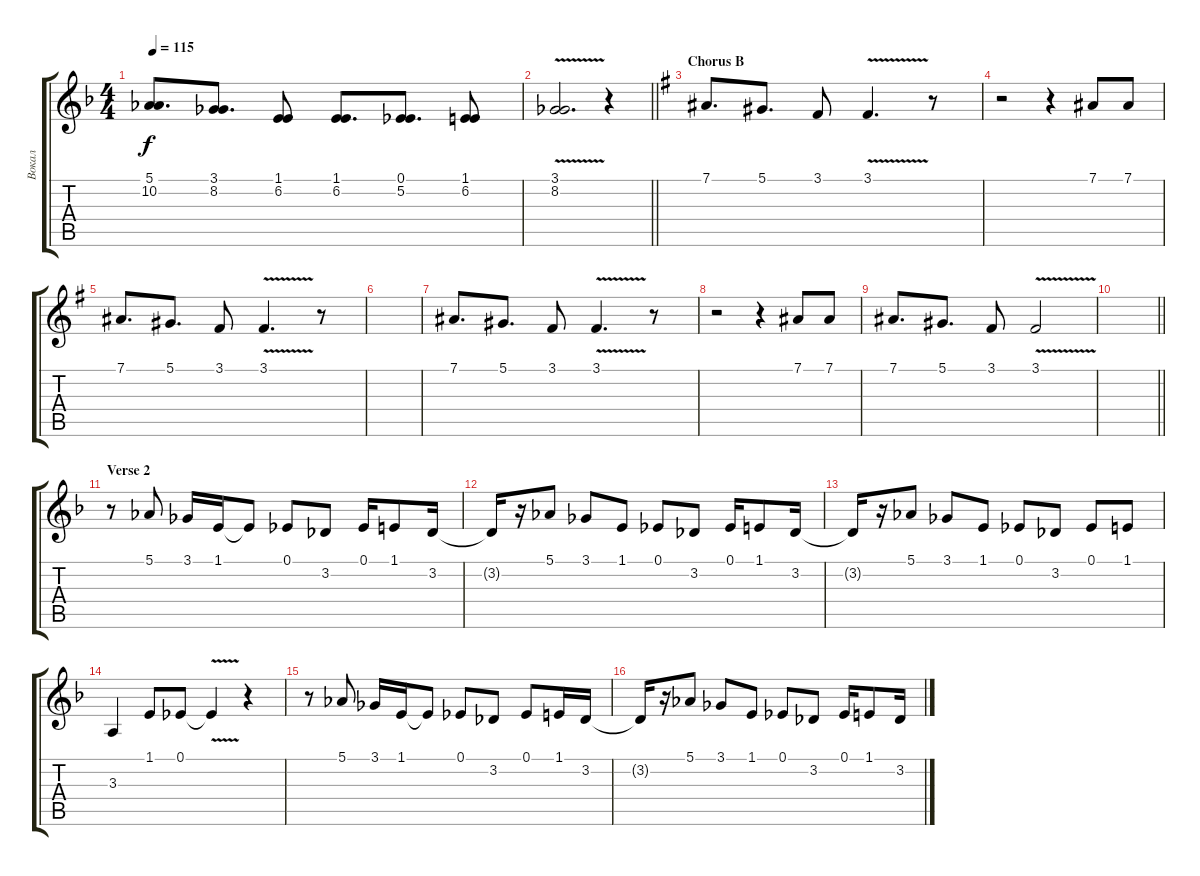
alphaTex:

\track ("Вокал" "Вокал") {instrument trumpet}
\staff {score tabs}
\tuning (Eb4 Bb3 Gb3 Db3 Ab2 Eb2) {hide}
\ts (4 4)
\tempo 115
\clef g2
\ks dminor
(5.1 10.2).8{d dy f} (3.1 8.2).8{d} (1.1 6.2).8 (1.1 6.2).8{d} (0.1 5.2).8{d} (1.1 6.2).8 |
\barLineRight lightlight
(3.1{v} 8.2{v}).2{d} r.4 |
\section ("" "Chorus B")
\ks eminor
7.1.8{d} 5.1.8{d} 3.1.8 3.1{v}.4{d} r.8 |
r.2 r.4 7.1.8 7.1.8 |
7.1.8{d} 5.1.8{d} 3.1.8 3.1{v}.4{d} r.8 |
|
7.1.8{d} 5.1.8{d} 3.1.8 3.1{v}.4{d} r.8 |
r.2 r.4 7.1.8 7.1.8 |
7.1.8{d} 5.1.8{d} 3.1.8 3.1{v}.2 |
\barLineRight lightlight
|
\section ("" "Verse 2")
\ks dminor
r.8 5.1.8 3.1.16 1.1.16 1.1{t}.8 0.1.8 3.2.8 0.1.16 1.1.8 3.2.16 |
3.2{t}.16 r.16 5.1.8 3.1.8 1.1.8 0.1.8 3.2.8 0.1.16 1.1.8 3.2.16 |
3.2{t}.16 r.16 5.1.8 3.1.8 1.1.8 0.1.8 3.2.8 0.1.8 1.1.8 |
3.3.4 1.1.8 0.1.8 0.1{v t}.4 r.4 |
r.8 5.1.8 3.1.16 1.1.16 1.1{t}.8 0.1.8 3.2.8 0.1.8 1.1.16 3.2.16 |
3.2{t}.16 r.16 5.1.8 3.1.8 1.1.8 0.1.8 3.2.8 0.1.16 1.1.8 3.2.16
